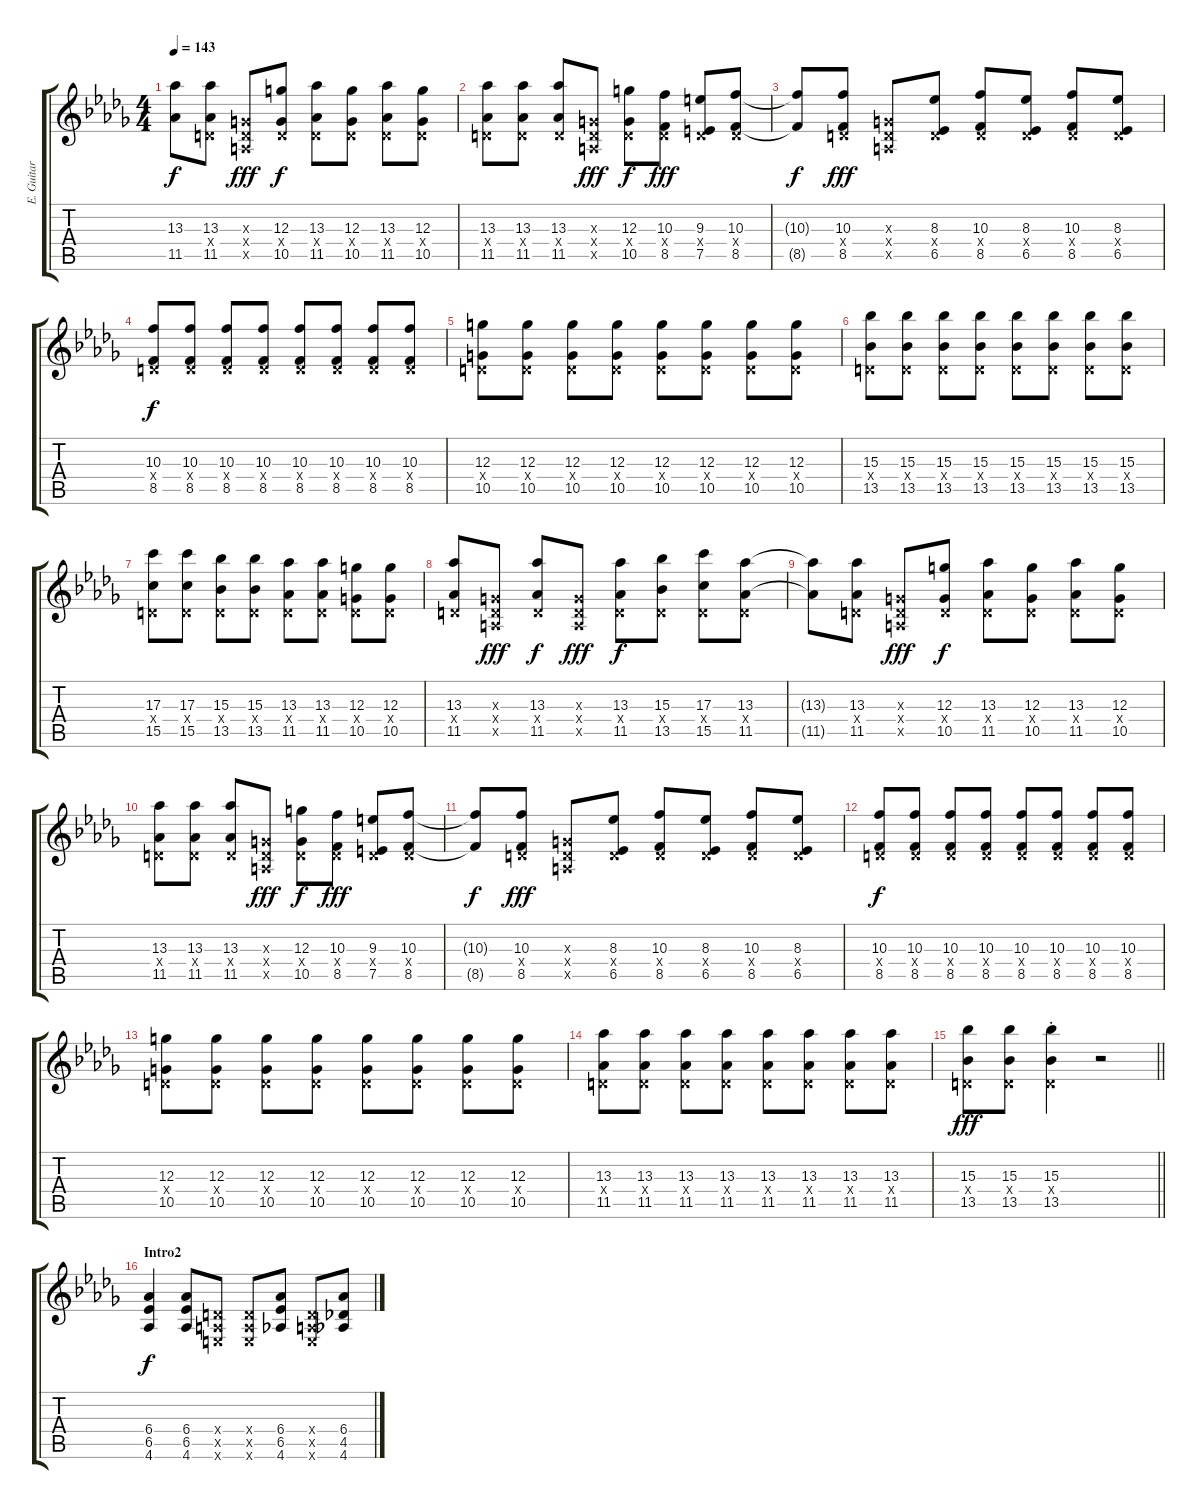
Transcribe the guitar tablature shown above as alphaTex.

\track ("E. Guitar II" "E. Guitar ") {instrument overdrivenguitar}
\staff {score tabs}
\tuning (E4 B3 G3 D3 A2 E2) {hide}
\ts (4 4)
\tempo 143
\clef g2
\ks db
(13.3{t} 11.5{t}).8{dy f} (13.3 0.4{x} 11.5).8 (0.3{x} 0.4{x} 0.5{x}).8{dy fff} (12.3 0.4{x} 10.5).8{dy f} (13.3 0.4{x} 11.5).8 (12.3 0.4{x} 10.5).8 (13.3 0.4{x} 11.5).8 (12.3 0.4{x} 10.5).8 |
(13.3 0.4{x} 11.5).8 (13.3 0.4{x} 11.5).8 (13.3 0.4{x} 11.5).8 (0.3{x} 0.4{x} 0.5{x}).8{dy fff} (12.3 0.4{x} 10.5).8{dy f} (10.3 0.4{x} 8.5).8{dy fff} (9.3 0.4{x} 7.5).8 (10.3 0.4{x} 8.5).8 |
(10.3{t} 8.5{t}).8{dy f} (10.3 0.4{x} 8.5).8{dy fff} (0.3{x} 0.4{x} 0.5{x}).8 (8.3 0.4{x} 6.5).8 (10.3 0.4{x} 8.5).8 (8.3 0.4{x} 6.5).8 (10.3 0.4{x} 8.5).8 (8.3 0.4{x} 6.5).8 |
(10.3 0.4{x} 8.5).8{dy f} (10.3 0.4{x} 8.5).8 (10.3 0.4{x} 8.5).8 (10.3 0.4{x} 8.5).8 (10.3 0.4{x} 8.5).8 (10.3 0.4{x} 8.5).8 (10.3 0.4{x} 8.5).8 (10.3 0.4{x} 8.5).8 |
(12.3 0.4{x} 10.5).8 (12.3 0.4{x} 10.5).8 (12.3 0.4{x} 10.5).8 (12.3 0.4{x} 10.5).8 (12.3 0.4{x} 10.5).8 (12.3 0.4{x} 10.5).8 (12.3 0.4{x} 10.5).8 (12.3 0.4{x} 10.5).8 |
(15.3 0.4{x} 13.5).8 (15.3 0.4{x} 13.5).8 (15.3 0.4{x} 13.5).8 (15.3 0.4{x} 13.5).8 (15.3 0.4{x} 13.5).8 (15.3 0.4{x} 13.5).8 (15.3 0.4{x} 13.5).8 (15.3 0.4{x} 13.5).8 |
(17.3 0.4{x} 15.5).8 (17.3 0.4{x} 15.5).8 (15.3 0.4{x} 13.5).8 (15.3 0.4{x} 13.5).8 (13.3 0.4{x} 11.5).8 (13.3 0.4{x} 11.5).8 (12.3 0.4{x} 10.5).8 (12.3 0.4{x} 10.5).8 |
(13.3 0.4{x} 11.5).8 (0.3{x} 0.4{x} 0.5{x}).8{dy fff} (13.3 0.4{x} 11.5).8{dy f} (0.3{x} 0.4{x} 0.5{x}).8{dy fff} (13.3 0.4{x} 11.5).8{dy f} (15.3 0.4{x} 13.5).8 (17.3 0.4{x} 15.5).8 (13.3 0.4{x} 11.5).8 |
(13.3{t} 11.5{t}).8 (13.3 0.4{x} 11.5).8 (0.3{x} 0.4{x} 0.5{x}).8{dy fff} (12.3 0.4{x} 10.5).8{dy f} (13.3 0.4{x} 11.5).8 (12.3 0.4{x} 10.5).8 (13.3 0.4{x} 11.5).8 (12.3 0.4{x} 10.5).8 |
(13.3 0.4{x} 11.5).8 (13.3 0.4{x} 11.5).8 (13.3 0.4{x} 11.5).8 (0.3{x} 0.4{x} 0.5{x}).8{dy fff} (12.3 0.4{x} 10.5).8{dy f} (10.3 0.4{x} 8.5).8{dy fff} (9.3 0.4{x} 7.5).8 (10.3 0.4{x} 8.5).8 |
(10.3{t} 8.5{t}).8{dy f} (10.3 0.4{x} 8.5).8{dy fff} (0.3{x} 0.4{x} 0.5{x}).8 (8.3 0.4{x} 6.5).8 (10.3 0.4{x} 8.5).8 (8.3 0.4{x} 6.5).8 (10.3 0.4{x} 8.5).8 (8.3 0.4{x} 6.5).8 |
(10.3 0.4{x} 8.5).8{dy f} (10.3 0.4{x} 8.5).8 (10.3 0.4{x} 8.5).8 (10.3 0.4{x} 8.5).8 (10.3 0.4{x} 8.5).8 (10.3 0.4{x} 8.5).8 (10.3 0.4{x} 8.5).8 (10.3 0.4{x} 8.5).8 |
(12.3 0.4{x} 10.5).8 (12.3 0.4{x} 10.5).8 (12.3 0.4{x} 10.5).8 (12.3 0.4{x} 10.5).8 (12.3 0.4{x} 10.5).8 (12.3 0.4{x} 10.5).8 (12.3 0.4{x} 10.5).8 (12.3 0.4{x} 10.5).8 |
(13.3 0.4{x} 11.5).8 (13.3 0.4{x} 11.5).8 (13.3 0.4{x} 11.5).8 (13.3 0.4{x} 11.5).8 (13.3 0.4{x} 11.5).8 (13.3 0.4{x} 11.5).8 (13.3 0.4{x} 11.5).8 (13.3 0.4{x} 11.5).8 |
\barLineRight lightlight
(15.3 0.4{x} 13.5).8{dy fff} (15.3 0.4{x} 13.5).8 (15.3{st} 0.4{x} 13.5{st}).4 r.2 |
\section ("" "Intro2")
(6.4 6.5 4.6).4{dy f} (6.4 6.5 4.6).8 (0.4{x} 0.5{x} 0.6{x}).8 (0.4{x} 0.5{x} 0.6{x}).8 (6.4 6.5 4.6).8 (0.4{x} 0.5{x} 0.6{x}).8 (6.4 4.5 4.6).8
